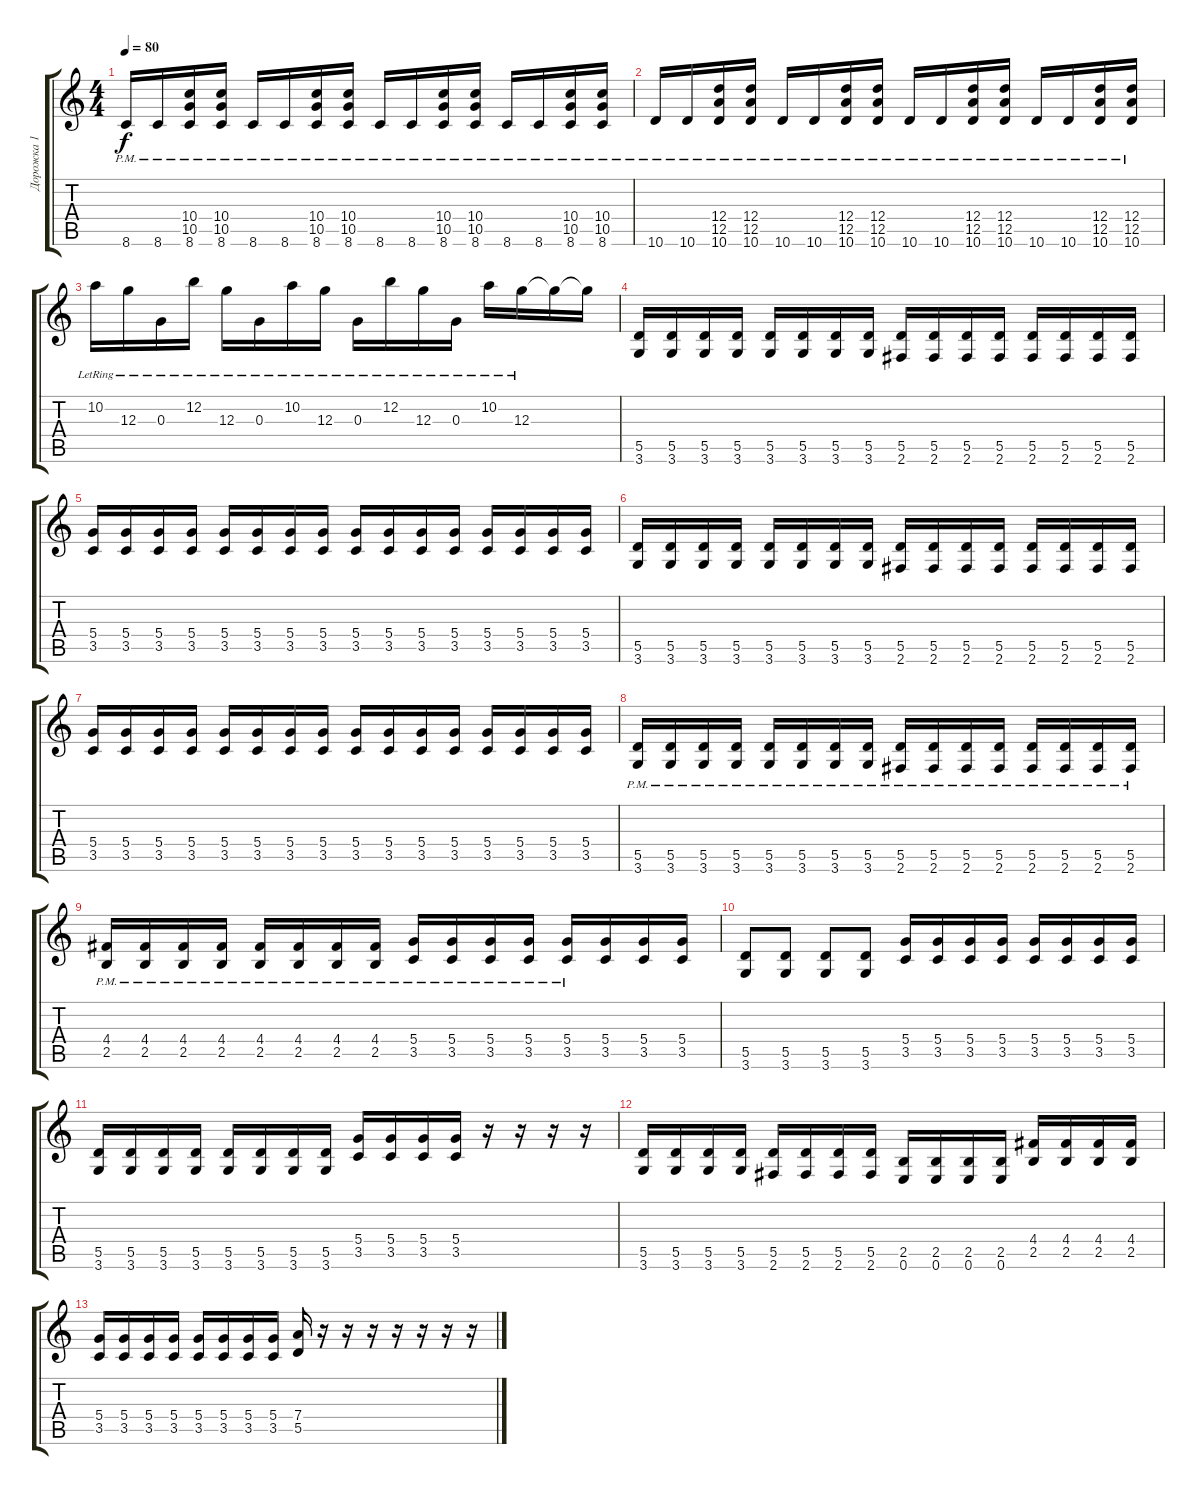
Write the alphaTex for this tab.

\track ("Дорожка 1" "Дорожка 1") {instrument acousticguitarsteel}
\staff {score tabs}
\tuning (E4 B3 G3 D3 A2 E2) {hide}
\ts (4 4)
\tempo 80
\clef g2
\ks c
8.6{pm}.16{dy f instrument distortionguitar} 8.6{pm}.16 (10.4 10.5{pm} 8.6{pm}).16 (10.4 10.5{pm} 8.6{pm}).16 8.6{pm}.16 8.6{pm}.16 (10.4 10.5{pm} 8.6{pm}).16 (10.4 10.5{pm} 8.6{pm}).16 8.6{pm}.16 8.6{pm}.16 (10.4 10.5{pm} 8.6{pm}).16 (10.4 10.5{pm} 8.6{pm}).16 8.6{pm}.16 8.6{pm}.16 (10.4 10.5{pm} 8.6{pm}).16 (10.4 10.5{pm} 8.6{pm}).16 |
10.6{pm}.16 10.6{pm}.16 (12.4 12.5{pm} 10.6{pm}).16 (12.4 12.5{pm} 10.6{pm}).16 10.6{pm}.16 10.6{pm}.16 (12.4 12.5{pm} 10.6{pm}).16 (12.4 12.5{pm} 10.6{pm}).16 10.6{pm}.16 10.6{pm}.16 (12.4 12.5{pm} 10.6{pm}).16 (12.4 12.5{pm} 10.6{pm}).16 10.6{pm}.16 10.6{pm}.16 (12.4 12.5{pm} 10.6{pm}).16 (12.4 12.5{pm} 10.6{pm}).16 |
10.2{lr}.16{volume 12 instrument acousticguitarsteel} 12.3{lr}.16 0.3{lr}.16 12.2{lr}.16 12.3{lr}.16 0.3{lr}.16 10.2{lr}.16 12.3{lr}.16 0.3{lr}.16 12.2{lr}.16 12.3{lr}.16 0.3{lr}.16 10.2{lr}.16 12.3{lr}.16 12.3{t}.16 12.3{t}.16 |
(5.5 3.6).16{volume 13 instrument distortionguitar} (5.5 3.6).16 (5.5 3.6).16 (5.5 3.6).16 (5.5 3.6).16 (5.5 3.6).16 (5.5 3.6).16 (5.5 3.6).16 (5.5 2.6).16 (5.5 2.6).16 (5.5 2.6).16 (5.5 2.6).16 (5.5 2.6).16 (5.5 2.6).16 (5.5 2.6).16 (5.5 2.6).16 |
(5.4 3.5).16 (5.4 3.5).16 (5.4 3.5).16 (5.4 3.5).16 (5.4 3.5).16 (5.4 3.5).16 (5.4 3.5).16 (5.4 3.5).16 (5.4 3.5).16 (5.4 3.5).16 (5.4 3.5).16 (5.4 3.5).16 (5.4 3.5).16 (5.4 3.5).16 (5.4 3.5).16 (5.4 3.5).16 |
(5.5 3.6).16{volume 13 instrument distortionguitar} (5.5 3.6).16 (5.5 3.6).16 (5.5 3.6).16 (5.5 3.6).16 (5.5 3.6).16 (5.5 3.6).16 (5.5 3.6).16 (5.5 2.6).16 (5.5 2.6).16 (5.5 2.6).16 (5.5 2.6).16 (5.5 2.6).16 (5.5 2.6).16 (5.5 2.6).16 (5.5 2.6).16 |
(5.4 3.5).16 (5.4 3.5).16 (5.4 3.5).16 (5.4 3.5).16 (5.4 3.5).16 (5.4 3.5).16 (5.4 3.5).16 (5.4 3.5).16 (5.4 3.5).16 (5.4 3.5).16 (5.4 3.5).16 (5.4 3.5).16 (5.4 3.5).16 (5.4 3.5).16 (5.4 3.5).16 (5.4 3.5).16 |
(5.5{pm} 3.6{pm}).16{volume 13 instrument distortionguitar} (5.5{pm} 3.6{pm}).16 (5.5{pm} 3.6{pm}).16 (5.5{pm} 3.6{pm}).16 (5.5{pm} 3.6{pm}).16 (5.5{pm} 3.6{pm}).16 (5.5{pm} 3.6{pm}).16 (5.5{pm} 3.6{pm}).16 (5.5{pm} 2.6{pm}).16 (5.5{pm} 2.6{pm}).16 (5.5{pm} 2.6{pm}).16 (5.5{pm} 2.6{pm}).16 (5.5{pm} 2.6{pm}).16 (5.5{pm} 2.6{pm}).16 (5.5{pm} 2.6{pm}).16 (5.5{pm} 2.6{pm}).16 |
(4.4{pm} 2.5{pm}).16 (4.4{pm} 2.5{pm}).16 (4.4{pm} 2.5{pm}).16 (4.4{pm} 2.5{pm}).16 (4.4{pm} 2.5{pm}).16 (4.4{pm} 2.5{pm}).16 (4.4{pm} 2.5{pm}).16 (4.4{pm} 2.5{pm}).16 (5.4{pm} 3.5{pm}).16 (5.4{pm} 3.5{pm}).16 (5.4{pm} 3.5{pm}).16 (5.4{pm} 3.5{pm}).16 (5.4{pm} 3.5{pm}).16 (5.4 3.5).16 (5.4 3.5).16 (5.4 3.5).16 |
(5.5 3.6).8 (5.5 3.6).8 (5.5 3.6).8 (5.5 3.6).8 (5.4 3.5).16 (5.4 3.5).16 (5.4 3.5).16 (5.4 3.5).16 (5.4 3.5).16 (5.4 3.5).16 (5.4 3.5).16 (5.4 3.5).16 |
(5.5 3.6).16 (5.5 3.6).16 (5.5 3.6).16 (5.5 3.6).16 (5.5 3.6).16 (5.5 3.6).16 (5.5 3.6).16 (5.5 3.6).16 (5.4 3.5).16 (5.4 3.5).16 (5.4 3.5).16 (5.4 3.5).16 r.16 r.16 r.16 r.16 |
(5.5 3.6).16 (5.5 3.6).16 (5.5 3.6).16 (5.5 3.6).16 (5.5 2.6).16 (5.5 2.6).16 (5.5 2.6).16 (5.5 2.6).16 (2.5 0.6).16 (2.5 0.6).16 (2.5 0.6).16 (2.5 0.6).16 (4.4 2.5).16 (4.4 2.5).16 (4.4 2.5).16 (4.4 2.5).16 |
(5.4 3.5).16 (5.4 3.5).16 (5.4 3.5).16 (5.4 3.5).16 (5.4 3.5).16 (5.4 3.5).16 (5.4 3.5).16 (5.4 3.5).16 (7.4 5.5).16 r.16 r.16 r.16 r.16 r.16 r.16 r.16
